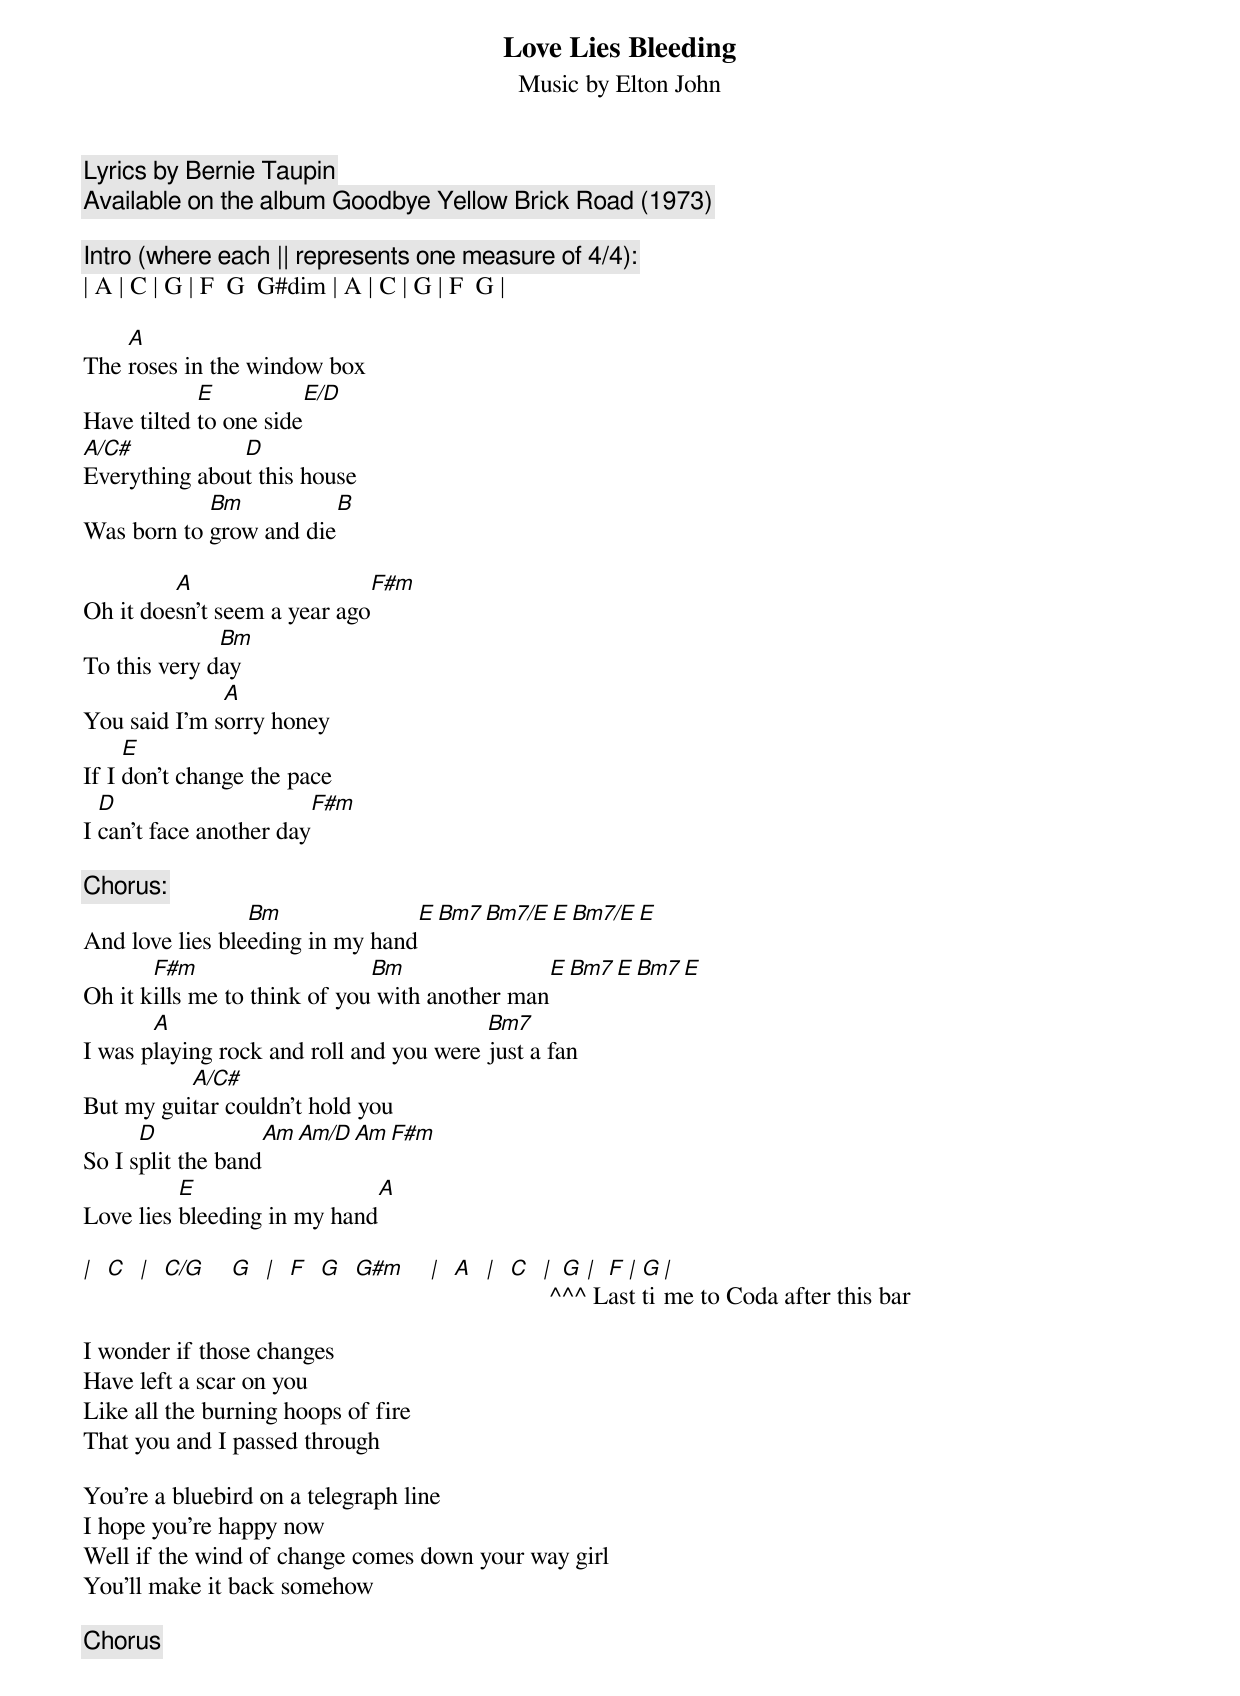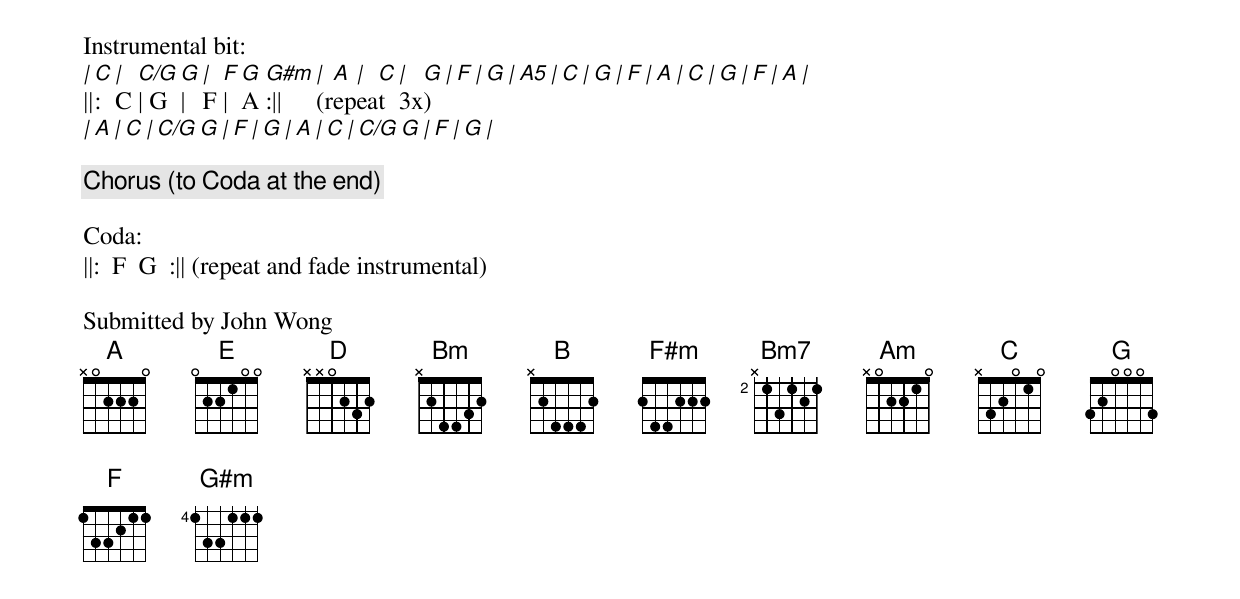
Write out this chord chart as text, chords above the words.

Love Lies Bleeding
Music by Elton John
Lyrics by Bernie Taupin
Available on the album Goodbye Yellow Brick Road (1973)

[Intro (where each || represents one measure of 4/4)]:
| A | C | G | F  G  G#dim | A | C | G | F  G |

    A
The roses in the window box
            E               E/D
Have tilted to one side
A/C#           D
Everything about this house
            Bm               B
Was born to grow and die

         A                      F#m
Oh it doesn't seem a year ago
              Bm
To this very day
              A
You said I'm sorry honey
     E
If I don't change the pace
  D                           F#m
I can't face another day

[Chorus]:
                 Bm               E  Bm7  Bm7/E  E  Bm7/E  E
And love lies bleeding in my hand
       F#m                    Bm                E  Bm7  E  Bm7  E
Oh it kills me to think of you with another man
       A                                 Bm7
I was playing rock and roll and you were just a fan
          A/C#
But my guitar couldn't hold you
      D                Am  Am/D  Am  F#m
So I split the band
          E                    A
Love lies bleeding in my hand

| C | C/G G | F G G#m | A | C | G | F | G |
                               ^^^ Last time to Coda after this bar

I wonder if those changes
Have left a scar on you
Like all the burning hoops of fire
That you and I passed through

You're a bluebird on a telegraph line
I hope you're happy now
Well if the wind of change comes down your way girl
You'll make it back somehow

[Chorus]

Instrumental bit:
| C | C/G G | F G G#m | A | C | G | F | G | A5 | C | G | F | A | C | G | F | A |
||: C | G | F | A :|| (repeat 3x)
| A | C | C/G G | F | G | A | C | C/G G | F | G |

[Chorus] (to Coda at the end)

Coda:
||:  F  G  :|| (repeat and fade instrumental)

Submitted by John Wong
